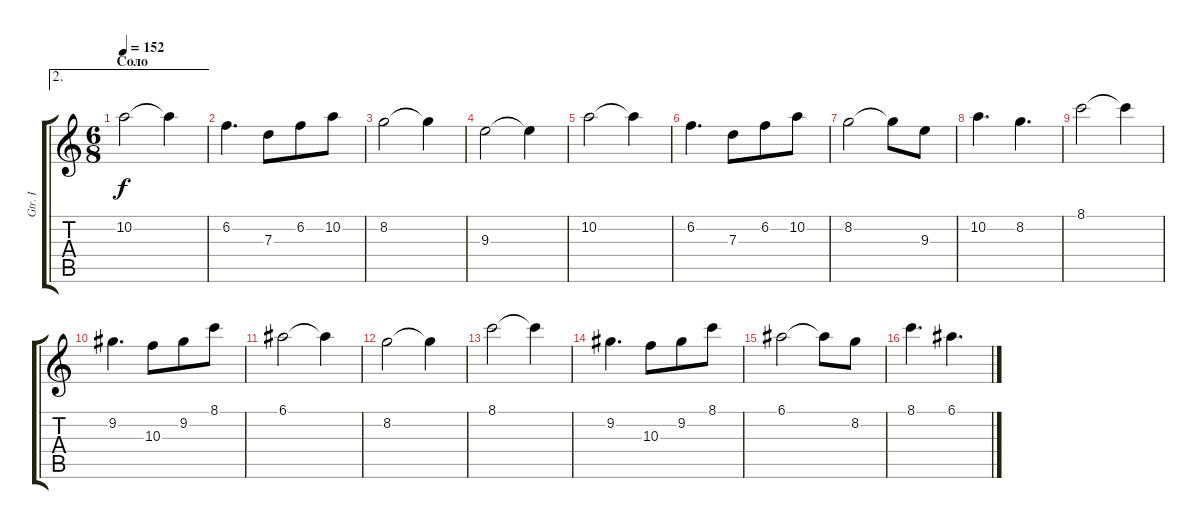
\track ("Gtr. I" "Gtr. I") {instrument distortionguitar}
\staff {score tabs}
\tuning (E4 B3 G3 D3 A2 E2) {hide}
\ae 2
\ts (6 8)
\section ("" "Соло")
\tempo 152
\clef g2
\ks c
10.2.2{dy f} 10.2{t}.4 |
6.2.4{d} 7.3.8 6.2.8 10.2.8 |
8.2.2 8.2{t}.4 |
9.3.2 9.3{t}.4 |
10.2.2 10.2{t}.4 |
6.2.4{d} 7.3.8 6.2.8 10.2.8 |
8.2.2 8.2{t}.8 9.3.8 |
10.2.4{d} 8.2.4{d} |
8.1.2 8.1{t}.4 |
9.2.4{d} 10.3.8 9.2.8 8.1.8 |
6.1.2 6.1{t}.4 |
8.2.2 8.2{t}.4 |
8.1.2 8.1{t}.4 |
9.2.4{d} 10.3.8 9.2.8 8.1.8 |
6.1.2 6.1{t}.8 8.2.8 |
8.1.4{d} 6.1.4{d}
